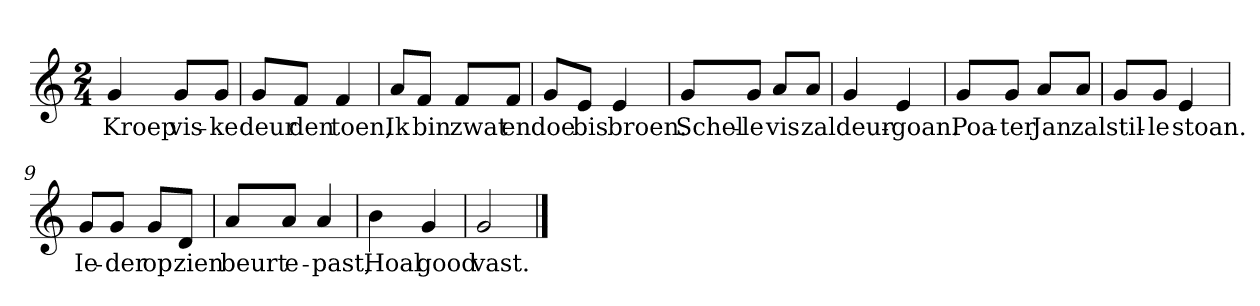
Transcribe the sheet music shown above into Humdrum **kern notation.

**kern	**text
*part1	*part1
*staff1	*staff1
*clefG2	*
*k[]	*
*C:	*
*M2/4	*
*MM120	*
=1	=1
4g	Kroep
8g/L	vis-
8g/J	-ke
=2	=2
8g/L	deur
8f/J	den
4f	toen,
=3	=3
8a/L	Ik
8f/J	bin
8f/L	zwat
8f/J	en
=4	=4
8g/L	doe
8e/J	bis
4e	broen.
=5	=5
8g/L	Schel-
8g/J	-le
8a/L	vis
8a/J	zal
=6	=6
4g	deur-
4e	-goan.
=7	=7
8g/L	Poa-
8g/J	-ter
8a/L	Jan
8a/J	zal
=8	=8
8g/L	stil-
8g/J	-le
4e	stoan.
=9	=9
8g/L	Ie-
8g/J	-der
8g/L	op
8d/J	zien
=10	=10
8a/L	beurt
8a/J	e-
4a	-past,
=11	=11
4b	Hoal
4g	good
=12	=12
2g	vast.
==	==
*-	*-
